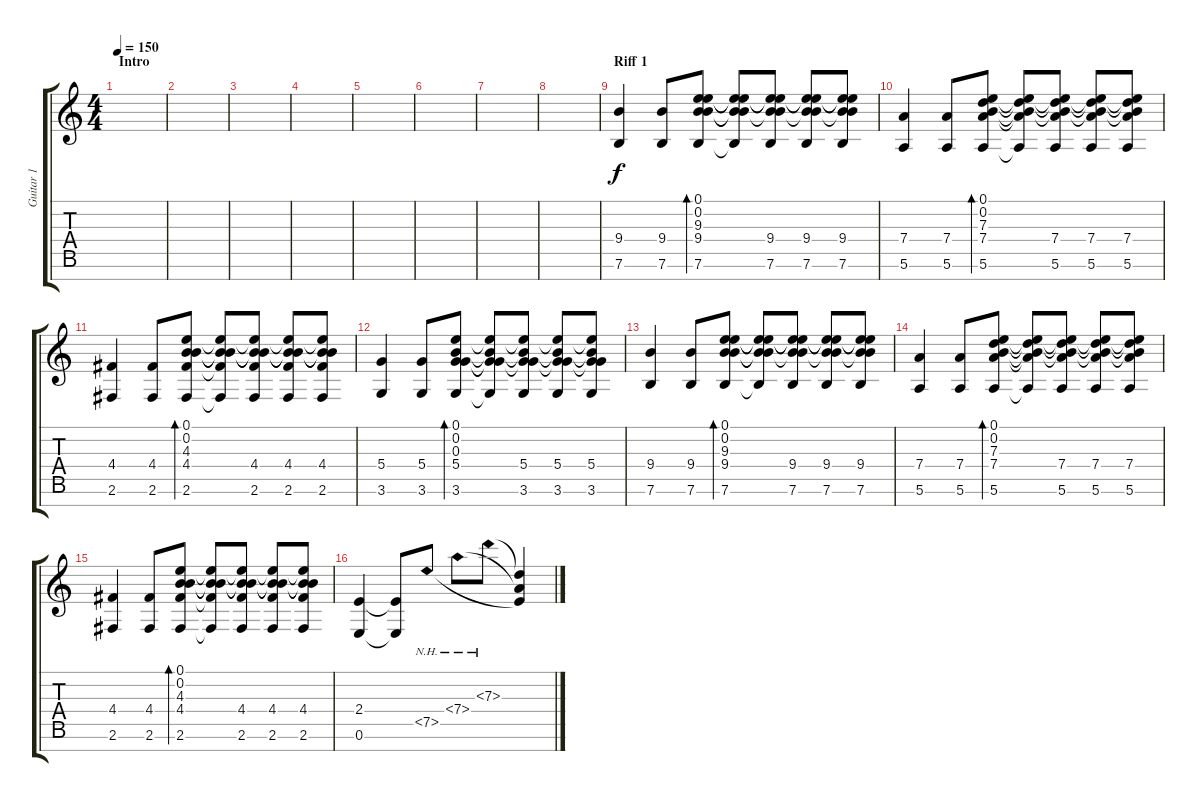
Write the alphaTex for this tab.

\track ("Guitar 1" "Guitar 1") {instrument distortionguitar}
\staff {score tabs}
\tuning (E4 B3 G3 D3 A2 E2 B1) {hide}
\ts (4 4)
\section ("" "Intro")
\tempo 150
\clef g2
\ks c
|
|
|
|
|
|
|
|
\section ("" "Riff 1")
(9.4 7.6).4 (9.4 7.6).8 (0.1 0.2 9.3 9.4 7.6).8{bd 120} (0.1{t} 0.2{t} 9.3{t} 9.4{t} 7.6{t}).8 (0.1{t} 0.2{t} 9.3{t} 9.4 7.6).8 (0.1{t} 0.2{t} 9.3{t} 9.4 7.6).8 (0.1{t} 0.2{t} 9.3{t} 9.4 7.6).8 |
(7.4 5.6).4 (7.4 5.6).8 (0.1 0.2 7.3 7.4 5.6).8{bd 120} (0.1{t} 0.2{t} 7.3{t} 7.4{t} 5.6{t}).8 (0.1{t} 0.2{t} 7.3{t} 7.4 5.6).8 (0.1{t} 0.2{t} 7.3{t} 7.4 5.6).8 (0.1{t} 0.2{t} 7.3{t} 7.4 5.6).8 |
(4.4 2.6).4 (4.4 2.6).8 (0.1 0.2 4.3 4.4 2.6).8{bd 120} (0.1{t} 0.2{t} 4.3{t} 4.4{t} 2.6{t}).8 (0.1{t} 0.2{t} 4.3{t} 4.4 2.6).8 (0.1{t} 0.2{t} 4.3{t} 4.4 2.6).8 (0.1{t} 0.2{t} 4.3{t} 4.4 2.6).8 |
(5.4 3.6).4 (5.4 3.6).8 (0.1 0.2 0.3 5.4 3.6).8{bd 120} (0.1{t} 0.2{t} 0.3{t} 5.4{t} 3.6{t}).8 (0.1{t} 0.2{t} 0.3{t} 5.4 3.6).8 (0.1{t} 0.2{t} 0.3{t} 5.4 3.6).8 (0.1{t} 0.2{t} 0.3{t} 5.4 3.6).8 |
(9.4 7.6).4 (9.4 7.6).8 (0.1 0.2 9.3 9.4 7.6).8{bd 120} (0.1{t} 0.2{t} 9.3{t} 9.4{t} 7.6{t}).8 (0.1{t} 0.2{t} 9.3{t} 9.4 7.6).8 (0.1{t} 0.2{t} 9.3{t} 9.4 7.6).8 (0.1{t} 0.2{t} 9.3{t} 9.4 7.6).8 |
(7.4 5.6).4 (7.4 5.6).8 (0.1 0.2 7.3 7.4 5.6).8{bd 120} (0.1{t} 0.2{t} 7.3{t} 7.4{t} 5.6{t}).8 (0.1{t} 0.2{t} 7.3{t} 7.4 5.6).8 (0.1{t} 0.2{t} 7.3{t} 7.4 5.6).8 (0.1{t} 0.2{t} 7.3{t} 7.4 5.6).8 |
(4.4 2.6).4 (4.4 2.6).8 (0.1 0.2 4.3 4.4 2.6).8{bd 120} (0.1{t} 0.2{t} 4.3{t} 4.4{t} 2.6{t}).8 (0.1{t} 0.2{t} 4.3{t} 4.4 2.6).8 (0.1{t} 0.2{t} 4.3{t} 4.4 2.6).8 (0.1{t} 0.2{t} 4.3{t} 4.4 2.6).8 |
(2.4 0.6).4 (2.4{t} 0.6{t}).8 7.5{nh}.8 7.4{nh}.8 7.3{nh}.8 (7.3{t} 7.4{t} 7.5{t}).4
